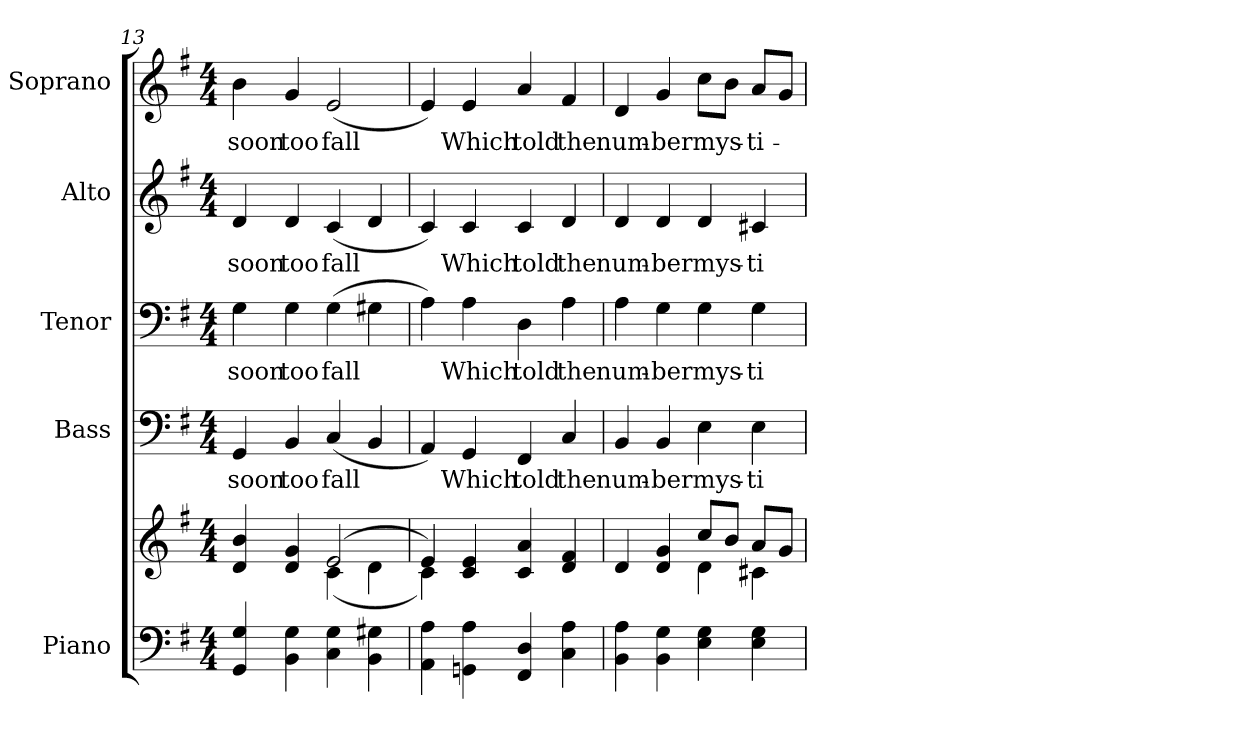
**kern	**kern	**kern	**text	**kern	**text	**kern	**text	**kern	**text
*part5	*part5	*part4	*part4	*part3	*part3	*part2	*part2	*part1	*part1
*staff6	*staff5	*staff4	*staff4	*staff3	*staff3	*staff2	*staff2	*staff1	*staff1
*I"Piano	*	*I"Bass	*	*I"Tenor	*	*I"Alto	*	*I"Soprano	*
*I'Pno.	*	*I'B.	*	*I'T.	*	*I'A.	*	*I'S.	*
*clefF4	*clefG2	*clefF4	*	*clefF4	*	*clefG2	*	*clefG2	*
*k[f#]	*k[f#]	*k[f#]	*	*k[f#]	*	*k[f#]	*	*k[f#]	*
*G:	*G:	*G:	*	*G:	*	*G:	*	*G:	*
*M4/4	*M4/4	*M4/4	*	*M4/4	*	*M4/4	*	*M4/4	*
=13	=13	=13	=13	=13	=13	=13	=13	=13	=13
*	*^	*	*	*	*	*	*	*	*
!	!	!	!	!LO:LY:b:color=#000000	!	!	!	!	!	!
!	!	!	!	!	!	!LO:LY:b:color=#000000	!	!	!	!
!	!	!	!	!	!	!	!	!LO:LY:b:color=#000000	!	!
!	!	!	!	!	!	!	!	!	!	!LO:LY:b:color=#000000
4GGi/ 4Gi	4di/ 4bi	2ryy	4GGi/	soon	4Gi\	soon	4di/	soon	4bi\	soon
!	!	!	!	!LO:LY:b:color=#000000	!	!	!	!	!	!
!	!	!	!	!	!	!LO:LY:b:color=#000000	!	!	!	!
!	!	!	!	!	!	!	!	!LO:LY:b:color=#000000	!	!
!	!	!	!	!	!	!	!	!	!	!LO:LY:b:color=#000000
4BBi\ 4Gi	4di/ 4gi	.	4BBi/	too	4Gi\	too	4di/	too	4gi/	too
!	!	!	!	!LO:LY:b:color=#000000	!	!	!	!	!	!
!	!	!	!	!	!	!LO:LY:b:color=#000000	!	!	!	!
!	!	!	!	!	!	!	!	!LO:LY:b:color=#000000	!	!
!	!	!	!	!	!	!	!	!	!	!LO:LY:b:color=#000000
4Ci\ 4Gi	(2ei/	(4ci\	(4Ci/	fall	(4Gi\	fall	(4ci/	fall	(2ei/	fall
4BBi\ 4G#Xi	.	4di\	4BBi/	.	4G#Xi\	.	4di/	.	.	.
!!LO:PB:g=z
=14	=14	=14	=14	=14	=14	=14	=14	=14	=14	=14
4AAi\ 4Ai	4ei/)	4ci\)	4AAi/)	.	4Ai\)	.	4ci/)	.	4ei/)	.
!	!	!	!	!LO:LY:b:color=#000000	!	!	!	!	!	!
!	!	!	!	!	!	!LO:LY:b:color=#000000	!	!	!	!
!	!	!	!	!	!	!	!	!LO:LY:b:color=#000000	!	!
!	!	!	!	!	!	!	!	!	!	!LO:LY:b:color=#000000
4GGni\ 4Ai	4ci/ 4ei	4ryy	4GGi/	Which	4Ai\	Which	4ci/	Which	4ei/	Which
!	!	!	!	!LO:LY:b:color=#000000	!	!	!	!	!	!
!	!	!	!	!	!	!LO:LY:b:color=#000000	!	!	!	!
!	!	!	!	!	!	!	!	!LO:LY:b:color=#000000	!	!
!	!	!	!	!	!	!	!	!	!	!LO:LY:b:color=#000000
4FF#i/ 4Di	4ci/ 4ai	2ryy	4FF#i/	told	4Di\	told	4ci/	told	4ai/	told
!	!	!	!	!LO:LY:b:color=#000000	!	!	!	!	!	!
!	!	!	!	!	!	!LO:LY:b:color=#000000	!	!	!	!
!	!	!	!	!	!	!	!	!LO:LY:b:color=#000000	!	!
!	!	!	!	!	!	!	!	!	!	!LO:LY:b:color=#000000
4Ci\ 4Ai	4di/ 4f#i	.	4Ci/	the	4Ai\	the	4di/	the	4f#i/	the
=15	=15	=15	=15	=15	=15	=15	=15	=15	=15	=15
!	!	!	!	!LO:LY:b:color=#000000	!	!	!	!	!	!
!	!	!	!	!	!	!LO:LY:b:color=#000000	!	!	!	!
!	!	!	!	!	!	!	!	!LO:LY:b:color=#000000	!	!
!	!	!	!	!	!	!	!	!	!	!LO:LY:b:color=#000000
4BBi\ 4Ai	4di/	2ryy	4BBi/	num-	4Ai\	num-	4di/	num-	4di/	num-
!	!	!	!	!LO:LY:b:color=#000000	!	!	!	!	!	!
!	!	!	!	!	!	!LO:LY:b:color=#000000	!	!	!	!
!	!	!	!	!	!	!	!	!LO:LY:b:color=#000000	!	!
!	!	!	!	!	!	!	!	!	!	!LO:LY:b:color=#000000
4BBi\ 4Gi	4di/ 4gi	.	4BBi/	-ber	4Gi\	-ber	4di/	-ber	4gi/	-ber
!	!	!	!	!LO:LY:b:color=#000000	!	!	!	!	!	!
!	!	!	!	!	!	!LO:LY:b:color=#000000	!	!	!	!
!	!	!	!	!	!	!	!	!LO:LY:b:color=#000000	!	!
!	!	!	!	!	!	!	!	!	!	!LO:LY:b:color=#000000
4Ei\ 4Gi	8cci/L	4di\	4Ei\	mys-	4Gi\	mys-	4di/	mys-	8cci\L	mys-
.	8bi/J	.	.	.	.	.	.	.	8bi\J	.
!	!	!	!	!LO:LY:b:color=#000000	!	!	!	!	!	!
!	!	!	!	!	!	!LO:LY:b:color=#000000	!	!	!	!
!	!	!	!	!	!	!	!	!LO:LY:b:color=#000000	!	!
!	!	!	!	!	!	!	!	!	!	!LO:LY:b:color=#000000
4Ei\ 4Gi	8ai/L	4c#Xi\	4Ei\	-ti-	4Gi\	-ti-	4c#Xi/	-ti-	8ai/L	-ti-
.	8gi/J	.	.	.	.	.	.	.	8gi/J	.
*	*v	*v	*	*	*	*	*	*	*	*
=	=	=	=	=	=	=	=	=	=
*-	*-	*-	*-	*-	*-	*-	*-	*-	*-
